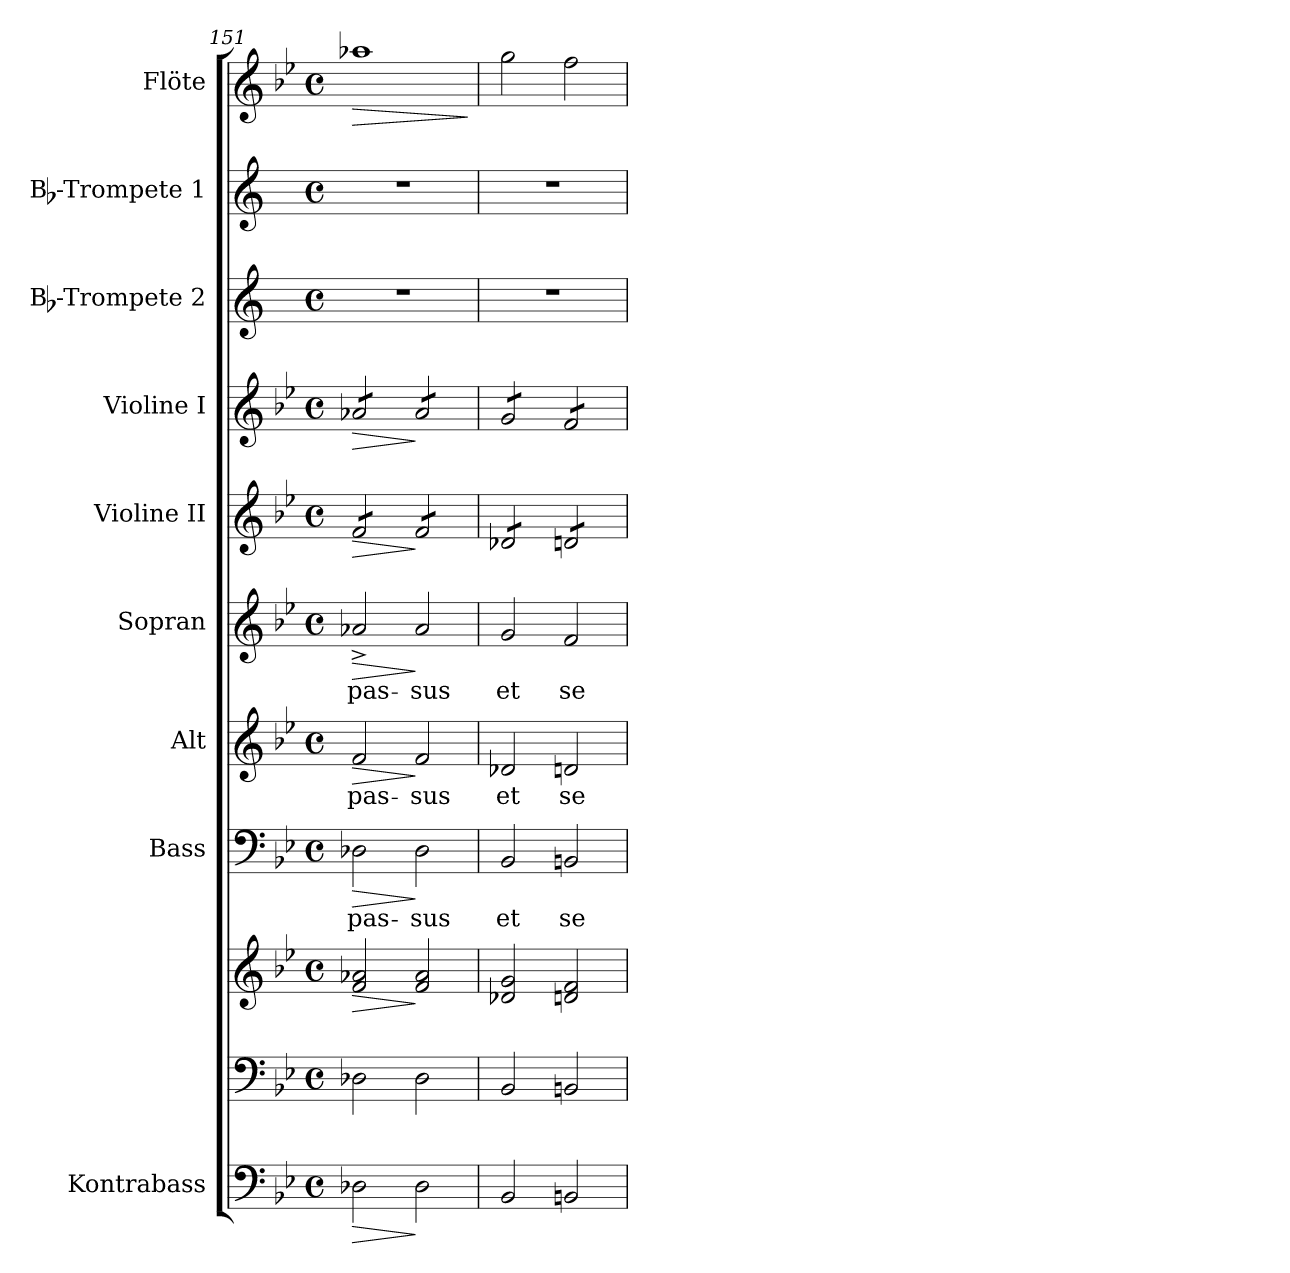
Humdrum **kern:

**kern	**dynam	**kern	**kern	**dynam	**kern	**text	**dynam	**kern	**text	**dynam	**kern	**text	**dynam	**kern	**dynam	**kern	**dynam	**kern	**kern	**kern	**dynam
*part10	*part10	*part9	*part9	*part9	*part8	*part8	*part8	*part7	*part7	*part7	*part6	*part6	*part6	*part5	*part5	*part4	*part4	*part3	*part2	*part1	*part1
*staff11	*staff11	*staff10	*staff9	*staff9/10	*staff8	*staff8	*staff8	*staff7	*staff7	*staff7	*staff6	*staff6	*staff6	*staff5	*staff5	*staff4	*staff4	*staff3	*staff2	*staff1	*staff1
*I"Kontrabass	*	*	*	*	*I"Bass	*	*	*I"Alt	*	*	*I"Sopran	*	*	*I"Violine II	*	*I"Violine I	*	*I"Bb-Trompete 2	*I"Bb-Trompete 1	*I"Flöte	*
*I'Kb.	*	*	*	*	*I'B.	*	*	*I'A.	*	*	*I'S.	*	*	*I'Vl. II	*	*I'Vl. I	*	*I'Bb Trp. 2	*I'Bb Trp. 1	*I'Fl.	*
*clefF4	*	*clefF4	*clefG2	*	*clefF4	*	*	*clefG2	*	*	*clefG2	*	*	*clefG2	*	*clefG2	*	*clefG2	*clefG2	*clefG2	*
*ITrd7c12	*	*	*	*	*	*	*	*	*	*	*	*	*	*	*	*	*	*ITrd1c2	*ITrd1c2	*	*
*k[b-e-]	*	*k[b-e-]	*k[b-e-]	*	*k[b-e-]	*	*	*k[b-e-]	*	*	*k[b-e-]	*	*	*k[b-e-]	*	*k[b-e-]	*	*k[b-e-]	*k[b-e-]	*k[b-e-]	*
*B-:	*	*B-:	*B-:	*	*B-:	*	*	*B-:	*	*	*B-:	*	*	*B-:	*	*B-:	*	*B-:	*B-:	*B-:	*
*M4/4	*	*M4/4	*M4/4	*	*M4/4	*	*	*M4/4	*	*	*M4/4	*	*	*M4/4	*	*M4/4	*	*M4/4	*M4/4	*M4/4	*
*met(c)	*	*met(c)	*met(c)	*	*met(c)	*	*	*met(c)	*	*	*met(c)	*	*	*met(c)	*	*met(c)	*	*met(c)	*met(c)	*met(c)	*
=151	=151	=151	=151	=151	=151	=151	=151	=151	=151	=151	=151	=151	=151	=151	=151	=151	=151	=151	=151	=151	=151
!	!LO:HP:b	!	!	!LO:HP:b	!	!LO:LY:b	!LO:HP:b	!	!LO:LY:b	!LO:HP:b	!	!LO:LY:b	!LO:HP:b	!	!LO:HP:b	!	!LO:HP:b	!	!	!	!LO:HP:b
*	*	*	*	*	*	*	*	*	*	*	*	*	*	*tremolo	*	*	*	*	*	*	*
*	*	*	*	*	*	*	*	*	*	*	*	*	*	*	*	*tremolo	*	*	*	*	*
2DD-X\	>	2D-X\	2f/ 2a-X/	>	2D-X\	pas-	>	2f/	pas-	>	2a-X^</	pas-	>	8f/L	>	8a-X/L	>	1r	1r	1aa-X	>
.	.	.	.	.	.	.	.	.	.	.	.	.	.	8f/	.	8a-X/	.	.	.	.	.
.	.	.	.	.	.	.	.	.	.	.	.	.	.	8f/	.	8a-X/	.	.	.	.	.
.	.	.	.	.	.	.	.	.	.	.	.	.	.	8f/J	.	8a-X/J	.	.	.	.	.
!	!	!	!	!	!	!LO:LY:b	!	!	!LO:LY:b	!	!	!LO:LY:b	!	!	!	!	!	!	!	!	!
2DD-\	]	2D-\	2f/ 2a-/	]	2D-\	-sus	]	2f/	-sus	]	2a-/	-sus	]	8f/L	]	8a-/L	]	.	.	.	.
.	.	.	.	.	.	.	.	.	.	.	.	.	.	8f/	.	8a-/	.	.	.	.	.
.	.	.	.	.	.	.	.	.	.	.	.	.	.	8f/	.	8a-/	.	.	.	.	.
.	.	.	.	.	.	.	.	.	.	.	.	.	.	8f/J	.	8a-/J	.	.	.	.	.
.	.	.	.	.	.	.	.	.	.	.	.	.	.	.	.	.	.	.	.	.	]
=152	=152	=152	=152	=152	=152	=152	=152	=152	=152	=152	=152	=152	=152	=152	=152	=152	=152	=152	=152	=152	=152
!	!	!	!	!	!	!LO:LY:b	!	!	!LO:LY:b	!	!	!LO:LY:b	!	!	!	!	!	!	!	!	!
2BBB-/	.	2BB-/	2d-X/ 2g/	.	2BB-/	et	.	2d-X/	et	.	2g/	et	.	8d-X/L	.	8g/L	.	1r	1r	2gg\	.
.	.	.	.	.	.	.	.	.	.	.	.	.	.	8d-X/	.	8g/	.	.	.	.	.
.	.	.	.	.	.	.	.	.	.	.	.	.	.	8d-X/	.	8g/	.	.	.	.	.
.	.	.	.	.	.	.	.	.	.	.	.	.	.	8d-X/J	.	8g/J	.	.	.	.	.
!	!	!	!	!	!	!LO:LY:b	!	!	!LO:LY:b	!	!	!LO:LY:b	!	!	!	!	!	!	!	!	!
2BBBn/	.	2BBn/	2dn/ 2f/	.	2BBn/	se-	.	2dn/	se-	.	2f/	se-	.	8dn/L	.	8f/L	.	.	.	2ff\	.
.	.	.	.	.	.	.	.	.	.	.	.	.	.	8dn/	.	8f/	.	.	.	.	.
.	.	.	.	.	.	.	.	.	.	.	.	.	.	8dn/	.	8f/	.	.	.	.	.
.	.	.	.	.	.	.	.	.	.	.	.	.	.	8dn/J	.	8f/J	.	.	.	.	.
*	*	*	*	*	*	*	*	*	*	*	*	*	*	*	*	*Xtremolo	*	*	*	*	*
*	*	*	*	*	*	*	*	*	*	*	*	*	*	*Xtremolo	*	*	*	*	*	*	*
=	=	=	=	=	=	=	=	=	=	=	=	=	=	=	=	=	=	=	=	=	=
*-	*-	*-	*-	*-	*-	*-	*-	*-	*-	*-	*-	*-	*-	*-	*-	*-	*-	*-	*-	*-	*-
